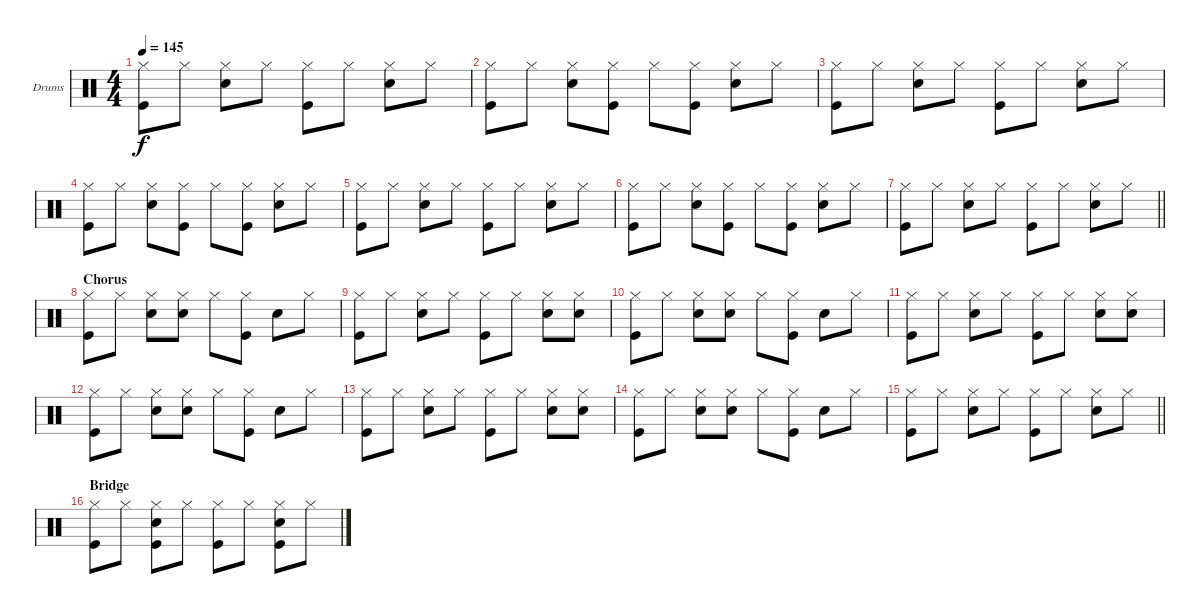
\bracketExtendMode groupsimilarinstruments
\firstSystemTrackNameOrientation horizontal
\otherSystemsTrackNameOrientation horizontal
\track ("Fabrizio" "Drums") {instrument percussion}
\staff {score}
\articulation defaults
\ts (4 4)
\tempo 145
\clef neutral
\ks c
("Kick (hit)" "Hi-Hat (closed)").8{dy f} "Hi-Hat (closed)".8 ("Hi-Hat (closed)" "Snare (hit) 2").8 "Hi-Hat (closed)".8 ("Kick (hit)" "Hi-Hat (closed)").8 "Hi-Hat (closed)".8 ("Hi-Hat (closed)" "Snare (hit) 2").8 "Hi-Hat (closed)".8 |
("Hi-Hat (closed)" "Kick (hit)").8 "Hi-Hat (closed)".8 ("Snare (hit) 2" "Hi-Hat (closed)").8 ("Hi-Hat (closed)" "Kick (hit)").8 "Hi-Hat (closed)".8 ("Hi-Hat (closed)" "Kick (hit)").8 ("Snare (hit) 2" "Hi-Hat (closed)").8 "Hi-Hat (closed)".8 |
("Kick (hit)" "Hi-Hat (closed)").8 "Hi-Hat (closed)".8 ("Hi-Hat (closed)" "Snare (hit) 2").8 "Hi-Hat (closed)".8 ("Kick (hit)" "Hi-Hat (closed)").8 "Hi-Hat (closed)".8 ("Hi-Hat (closed)" "Snare (hit) 2").8 "Hi-Hat (closed)".8 |
("Hi-Hat (closed)" "Kick (hit)").8 "Hi-Hat (closed)".8 ("Snare (hit) 2" "Hi-Hat (closed)").8 ("Hi-Hat (closed)" "Kick (hit)").8 "Hi-Hat (closed)".8 ("Hi-Hat (closed)" "Kick (hit)").8 ("Snare (hit) 2" "Hi-Hat (closed)").8 "Hi-Hat (closed)".8 |
("Kick (hit)" "Hi-Hat (closed)").8 "Hi-Hat (closed)".8 ("Hi-Hat (closed)" "Snare (hit) 2").8 "Hi-Hat (closed)".8 ("Kick (hit)" "Hi-Hat (closed)").8 "Hi-Hat (closed)".8 ("Hi-Hat (closed)" "Snare (hit) 2").8 "Hi-Hat (closed)".8 |
("Hi-Hat (closed)" "Kick (hit)").8 "Hi-Hat (closed)".8 ("Snare (hit) 2" "Hi-Hat (closed)").8 ("Hi-Hat (closed)" "Kick (hit)").8 "Hi-Hat (closed)".8 ("Hi-Hat (closed)" "Kick (hit)").8 ("Snare (hit) 2" "Hi-Hat (closed)").8 "Hi-Hat (closed)".8 |
\barLineRight lightlight
("Kick (hit)" "Hi-Hat (closed)").8 "Hi-Hat (closed)".8 ("Hi-Hat (closed)" "Snare (hit) 2").8 "Hi-Hat (closed)".8 ("Kick (hit)" "Hi-Hat (closed)").8 "Hi-Hat (closed)".8 ("Hi-Hat (closed)" "Snare (hit) 2").8 "Hi-Hat (closed)".8 |
\section ("" "Chorus")
("Hi-Hat (closed)" "Kick (hit)").8 "Hi-Hat (closed)".8 ("Snare (hit) 2" "Hi-Hat (closed)").8 ("Hi-Hat (closed)" "Snare (hit) 2").8 "Hi-Hat (closed)".8 ("Hi-Hat (closed)" "Kick (hit)").8 "Snare (hit) 2".8 "Hi-Hat (closed)".8 |
("Hi-Hat (closed)" "Kick (hit)").8 "Hi-Hat (closed)".8 ("Snare (hit) 2" "Hi-Hat (closed)").8 "Hi-Hat (closed)".8 ("Hi-Hat (closed)" "Kick (hit)").8 "Hi-Hat (closed)".8 ("Snare (hit) 2" "Hi-Hat (closed)").8 ("Hi-Hat (closed)" "Snare (hit) 2").8 |
("Hi-Hat (closed)" "Kick (hit)").8 "Hi-Hat (closed)".8 ("Snare (hit) 2" "Hi-Hat (closed)").8 ("Hi-Hat (closed)" "Snare (hit) 2").8 "Hi-Hat (closed)".8 ("Hi-Hat (closed)" "Kick (hit)").8 "Snare (hit) 2".8 "Hi-Hat (closed)".8 |
("Hi-Hat (closed)" "Kick (hit)").8 "Hi-Hat (closed)".8 ("Snare (hit) 2" "Hi-Hat (closed)").8 "Hi-Hat (closed)".8 ("Hi-Hat (closed)" "Kick (hit)").8 "Hi-Hat (closed)".8 ("Snare (hit) 2" "Hi-Hat (closed)").8 ("Hi-Hat (closed)" "Snare (hit) 2").8 |
("Hi-Hat (closed)" "Kick (hit)").8 "Hi-Hat (closed)".8 ("Snare (hit) 2" "Hi-Hat (closed)").8 ("Hi-Hat (closed)" "Snare (hit) 2").8 "Hi-Hat (closed)".8 ("Hi-Hat (closed)" "Kick (hit)").8 "Snare (hit) 2".8 "Hi-Hat (closed)".8 |
("Hi-Hat (closed)" "Kick (hit)").8 "Hi-Hat (closed)".8 ("Snare (hit) 2" "Hi-Hat (closed)").8 "Hi-Hat (closed)".8 ("Hi-Hat (closed)" "Kick (hit)").8 "Hi-Hat (closed)".8 ("Snare (hit) 2" "Hi-Hat (closed)").8 ("Hi-Hat (closed)" "Snare (hit) 2").8 |
("Hi-Hat (closed)" "Kick (hit)").8 "Hi-Hat (closed)".8 ("Snare (hit) 2" "Hi-Hat (closed)").8 ("Hi-Hat (closed)" "Snare (hit) 2").8 "Hi-Hat (closed)".8 ("Hi-Hat (closed)" "Kick (hit)").8 "Snare (hit) 2".8 "Hi-Hat (closed)".8 |
\barLineRight lightlight
("Hi-Hat (closed)" "Kick (hit)").8 "Hi-Hat (closed)".8 ("Snare (hit) 2" "Hi-Hat (closed)").8 "Hi-Hat (closed)".8 ("Hi-Hat (closed)" "Kick (hit)").8 "Hi-Hat (closed)".8 ("Snare (hit) 2" "Hi-Hat (closed)").8 "Hi-Hat (closed)".8 |
\section ("" "Bridge")
("Kick (hit)" "Hi-Hat (closed)").8 "Hi-Hat (closed)".8 ("Kick (hit)" "Hi-Hat (closed)" "Snare (hit) 2").8 "Hi-Hat (closed)".8 ("Kick (hit)" "Hi-Hat (closed)").8 "Hi-Hat (closed)".8 ("Kick (hit)" "Hi-Hat (closed)" "Snare (hit) 2").8 "Hi-Hat (closed)".8
